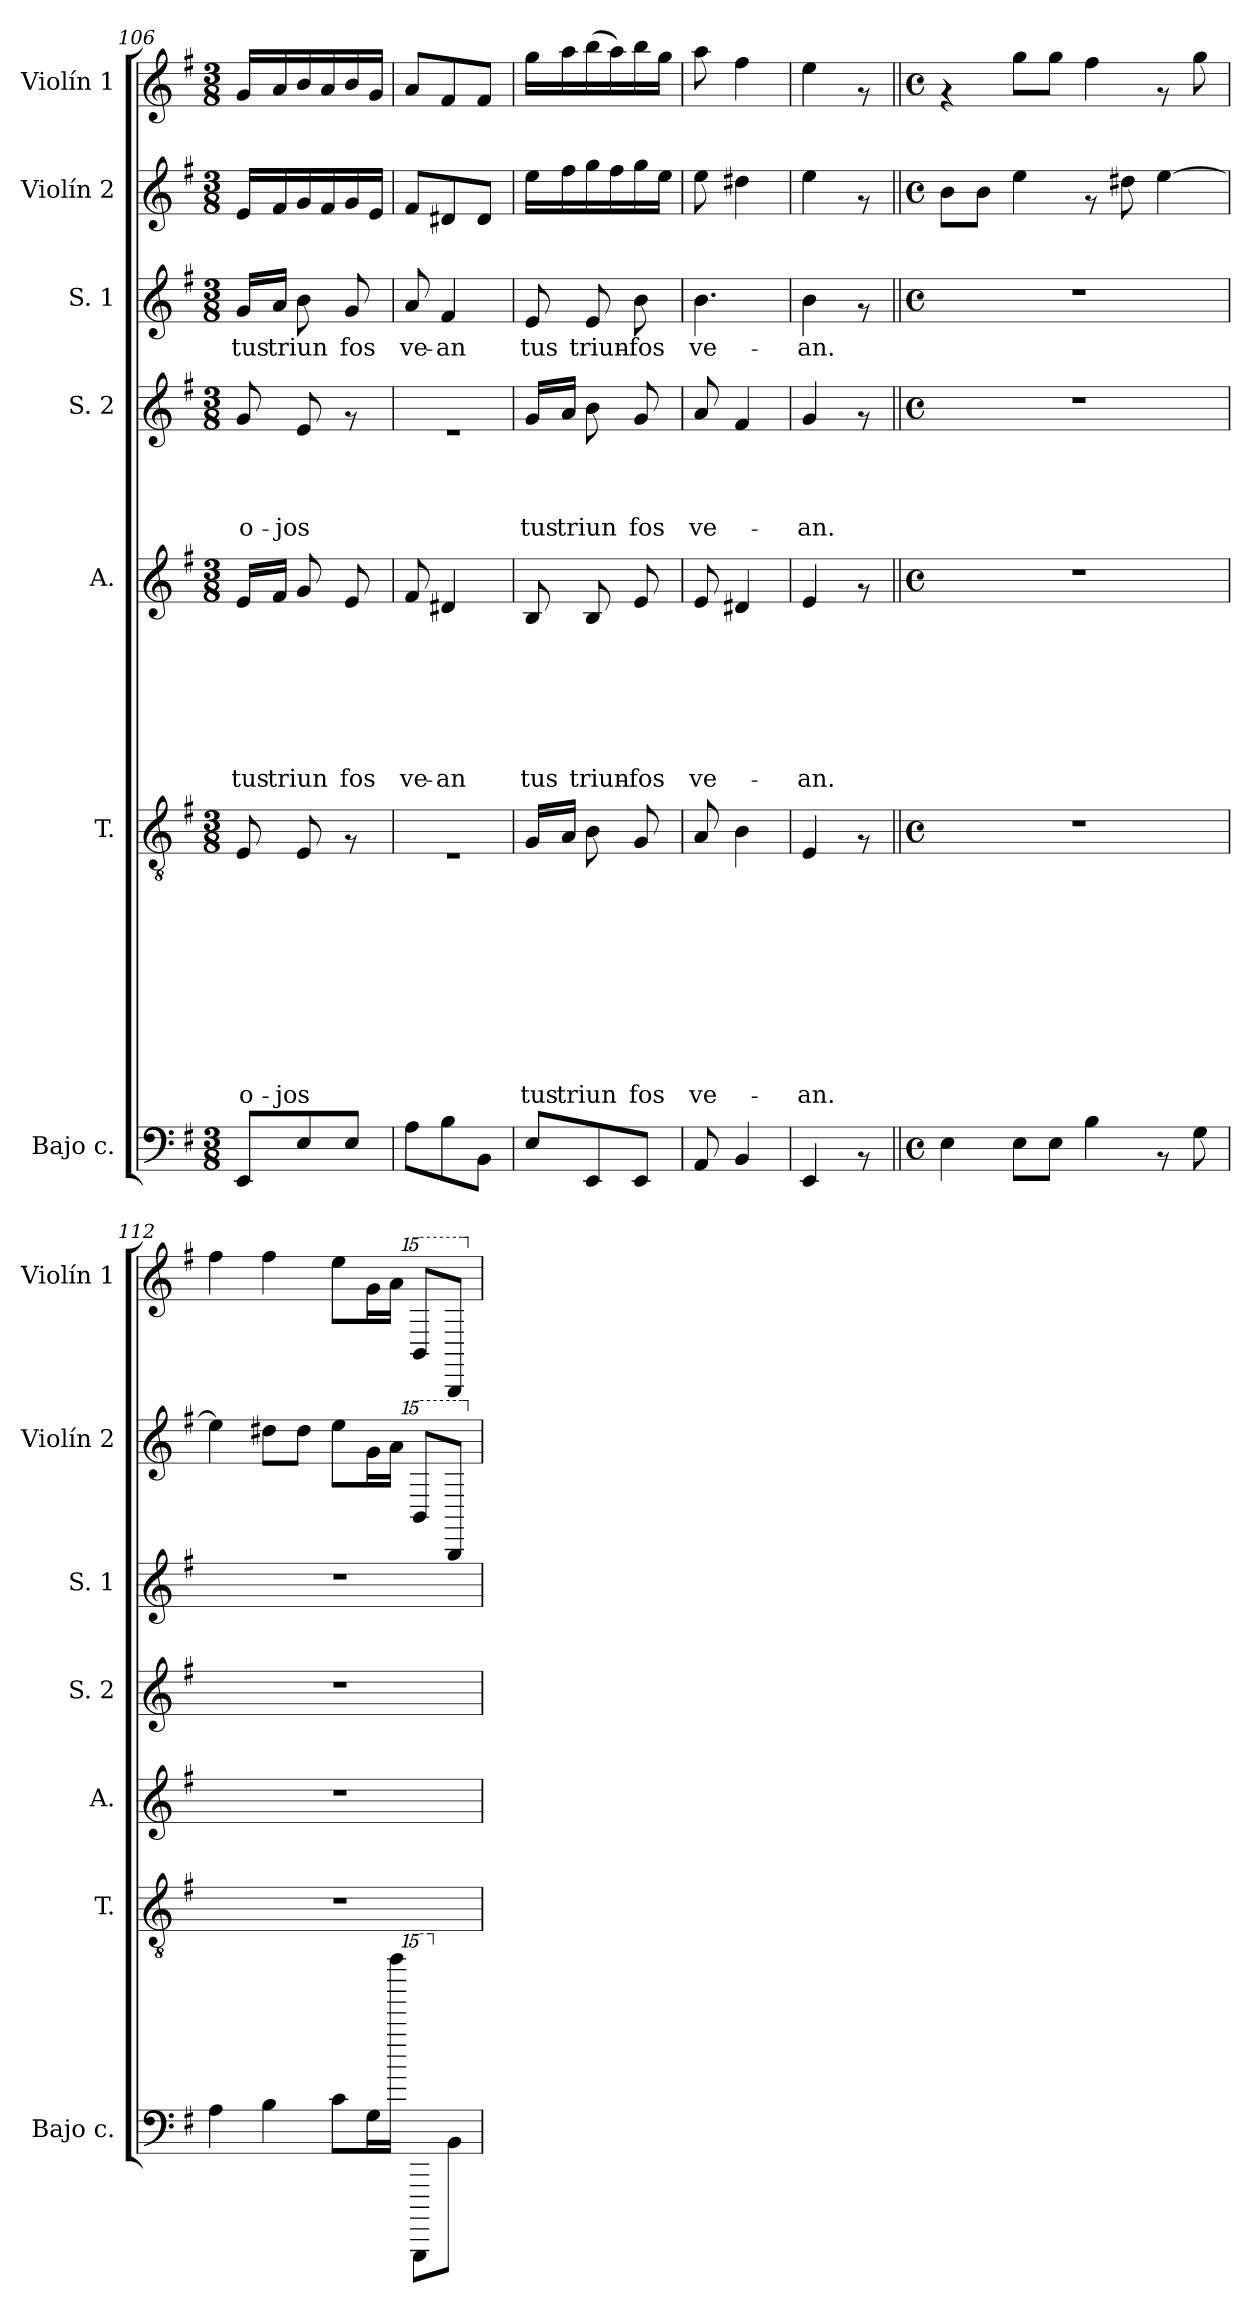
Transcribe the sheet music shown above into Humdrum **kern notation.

**kern	**kern	**text	**text	**text	**text	**text	**text	**text	**text	**text	**text	**kern	**text	**text	**text	**text	**text	**text	**text	**kern	**text	**text	**text	**text	**kern	**text	**kern	**kern
*part7	*part6	*part6	*part6	*part6	*part6	*part6	*part6	*part6	*part6	*part6	*part6	*part5	*part5	*part5	*part5	*part5	*part5	*part5	*part5	*part4	*part4	*part4	*part4	*part4	*part3	*part3	*part2	*part1
*staff7	*staff6	*staff6	*staff6	*staff6	*staff6	*staff6	*staff6	*staff6	*staff6	*staff6	*staff6	*staff5	*staff5	*staff5	*staff5	*staff5	*staff5	*staff5	*staff5	*staff4	*staff4	*staff4	*staff4	*staff4	*staff3	*staff3	*staff2	*staff1
*I"Bajo c.	*I"T.	*	*	*	*	*	*	*	*	*	*	*I"A.	*	*	*	*	*	*	*	*I"S. 2	*	*	*	*	*I"S. 1	*	*I"Violín 2	*I"Violín 1
*I'Bajo c.	*I'T.	*	*	*	*	*	*	*	*	*	*	*I'A.	*	*	*	*	*	*	*	*I'S. 2	*	*	*	*	*I'S. 1	*	*I'Violín 2	*I'Violín 1
*clefF4	*clefGv2	*	*	*	*	*	*	*	*	*	*	*clefG2	*	*	*	*	*	*	*	*clefG2	*	*	*	*	*clefG2	*	*clefG2	*clefG2
*ITrd7c12	*	*	*	*	*	*	*	*	*	*	*	*	*	*	*	*	*	*	*	*	*	*	*	*	*	*	*	*
*k[f#]	*k[f#]	*	*	*	*	*	*	*	*	*	*	*k[f#]	*	*	*	*	*	*	*	*k[f#]	*	*	*	*	*k[f#]	*	*k[f#]	*k[f#]
*G:	*G:	*	*	*	*	*	*	*	*	*	*	*G:	*	*	*	*	*	*	*	*G:	*	*	*	*	*G:	*	*G:	*G:
*M3/8	*M3/8	*	*	*	*	*	*	*	*	*	*	*M3/8	*	*	*	*	*	*	*	*M3/8	*	*	*	*	*M3/8	*	*M3/8	*M3/8
=106	=106	=106	=106	=106	=106	=106	=106	=106	=106	=106	=106	=106	=106	=106	=106	=106	=106	=106	=106	=106	=106	=106	=106	=106	=106	=106	=106	=106
!	!	!	!	!	!	!	!	!	!	!	!LO:LY:b	!	!	!	!	!	!	!	!LO:LY:b	!	!	!	!	!LO:LY:b	!	!LO:LY:b	!	!
8EEE/L	8E/	.	.	.	.	.	.	.	.	.	o-	16e/LL	.	.	.	.	.	.	tus	8g/	.	.	.	o-	16g/LL	tus	16e/LL	16g/LL
!	!	!	!	!	!	!	!	!	!	!	!	!	!	!	!	!	!	!	!LO:LY:b	!	!	!	!	!	!	!LO:LY:b	!	!
.	.	.	.	.	.	.	.	.	.	.	.	16f#/JJ	.	.	.	.	.	.	triun	.	.	.	.	.	16a/JJ	triun	16f#/	16a/
!	!	!	!	!	!	!	!	!	!	!	!LO:LY:b	!	!	!	!	!	!	!	!	!	!	!	!	!LO:LY:b	!	!	!	!
8EE/	8E/	.	.	.	.	.	.	.	.	.	-jos	8g/	.	.	.	.	.	.	.	8e/	.	.	.	-jos	8b\	.	16g/	16b/
.	.	.	.	.	.	.	.	.	.	.	.	.	.	.	.	.	.	.	.	.	.	.	.	.	.	.	16f#/	16a/
!	!	!	!	!	!	!	!	!	!	!	!	!	!	!	!	!	!	!	!LO:LY:b	!	!	!	!	!	!	!LO:LY:b	!	!
8EE/J	8rF	.	.	.	.	.	.	.	.	.	.	8e/	.	.	.	.	.	.	fos	8rf	.	.	.	.	8g/	fos	16g/	16b/
.	.	.	.	.	.	.	.	.	.	.	.	.	.	.	.	.	.	.	.	.	.	.	.	.	.	.	16e/JJ	16g/JJ
=107	=107	=107	=107	=107	=107	=107	=107	=107	=107	=107	=107	=107	=107	=107	=107	=107	=107	=107	=107	=107	=107	=107	=107	=107	=107	=107	=107	=107
!	!	!	!	!	!	!	!	!	!	!	!	!	!	!	!	!	!	!	!LO:LY:b	!	!	!	!	!	!	!LO:LY:b	!	!
8AA\L	4.rE	.	.	.	.	.	.	.	.	.	.	8f#/	.	.	.	.	.	.	ve-	4.re	.	.	.	.	8a/	ve-	8f#/L	8a/L
!	!	!	!	!	!	!	!	!	!	!	!	!	!	!	!	!	!	!	!LO:LY:b	!	!	!	!	!	!	!LO:LY:b	!	!
8BB\	.	.	.	.	.	.	.	.	.	.	.	4d#X/	.	.	.	.	.	.	-an	.	.	.	.	.	4f#/	-an	8d#X/	8f#/
8BBB\J	.	.	.	.	.	.	.	.	.	.	.	.	.	.	.	.	.	.	.	.	.	.	.	.	.	.	8d#/J	8f#/J
=108	=108	=108	=108	=108	=108	=108	=108	=108	=108	=108	=108	=108	=108	=108	=108	=108	=108	=108	=108	=108	=108	=108	=108	=108	=108	=108	=108	=108
!	!	!	!	!	!	!	!	!	!	!	!LO:LY:b	!	!	!	!	!	!	!	!LO:LY:b	!	!	!	!	!LO:LY:b	!	!LO:LY:b	!	!
8EE/L	16G/LL	.	.	.	.	.	.	.	.	.	tus	8B/	.	.	.	.	.	.	tus	16g/LL	.	.	.	tus	8e/	tus	16ee\LL	16gg\LL
!	!	!	!	!	!	!	!	!	!	!	!LO:LY:b	!	!	!	!	!	!	!	!	!	!	!	!	!LO:LY:b	!	!	!	!
.	16A/JJ	.	.	.	.	.	.	.	.	.	triun	.	.	.	.	.	.	.	.	16a/JJ	.	.	.	triun	.	.	16ff#\	16aa\
!	!	!	!	!	!	!	!	!	!	!	!	!	!	!	!	!	!	!	!LO:LY:b	!	!	!	!	!	!	!LO:LY:b	!	!
8EEE/	8B\	.	.	.	.	.	.	.	.	.	.	8B/	.	.	.	.	.	.	triun-	8b\	.	.	.	.	8e/	triun-	16gg\	(<16bb\
.	.	.	.	.	.	.	.	.	.	.	.	.	.	.	.	.	.	.	.	.	.	.	.	.	.	.	16ff#\	16aa\)
!	!	!	!	!	!	!	!	!	!	!	!LO:LY:b	!	!	!	!	!	!	!	!LO:LY:b	!	!	!	!	!LO:LY:b	!	!LO:LY:b	!	!
8EEE/J	8G/	.	.	.	.	.	.	.	.	.	fos	8e/	.	.	.	.	.	.	-fos	8g/	.	.	.	fos	8b\	-fos	16gg\	16bb\
.	.	.	.	.	.	.	.	.	.	.	.	.	.	.	.	.	.	.	.	.	.	.	.	.	.	.	16ee\JJ	16gg\JJ
=109	=109	=109	=109	=109	=109	=109	=109	=109	=109	=109	=109	=109	=109	=109	=109	=109	=109	=109	=109	=109	=109	=109	=109	=109	=109	=109	=109	=109
!	!	!	!	!	!	!	!	!	!	!	!LO:LY:b	!	!	!	!	!	!	!	!LO:LY:b	!	!	!	!	!LO:LY:b	!	!LO:LY:b	!	!
8AAA/	8A/	.	.	.	.	.	.	.	.	.	ve-	8e/	.	.	.	.	.	.	ve-	8a/	.	.	.	ve-	4.b\	ve-	8ee\	8aa\
4BBB/	4B\	.	.	.	.	.	.	.	.	.	.	4d#X/	.	.	.	.	.	.	.	4f#/	.	.	.	.	.	.	4dd#X\	4ff#\
=110	=110	=110	=110	=110	=110	=110	=110	=110	=110	=110	=110	=110	=110	=110	=110	=110	=110	=110	=110	=110	=110	=110	=110	=110	=110	=110	=110	=110
!	!	!	!	!	!	!	!	!	!	!	!LO:LY:b	!	!	!	!	!	!	!	!LO:LY:b	!	!	!	!	!LO:LY:b	!	!LO:LY:b	!	!
4EEE/	4E/	.	.	.	.	.	.	.	.	.	-an.	4e/	.	.	.	.	.	.	-an.	4g/	.	.	.	-an.	4b\	-an.	4ee\	4ee\
8rAA	8rF	.	.	.	.	.	.	.	.	.	.	8rf	.	.	.	.	.	.	.	8rf	.	.	.	.	8rf	.	8rf	8rf
!!LO:PB:g=z
=111||	=111||	=111||	=111||	=111||	=111||	=111||	=111||	=111||	=111||	=111||	=111||	=111||	=111||	=111||	=111||	=111||	=111||	=111||	=111||	=111||	=111||	=111||	=111||	=111||	=111||	=111||	=111||	=111||
*M4/4	*M4/4	*	*	*	*	*	*	*	*	*	*	*M4/4	*	*	*	*	*	*	*	*M4/4	*	*	*	*	*M4/4	*	*M4/4	*M4/4
*met(c)	*met(c)	*	*	*	*	*	*	*	*	*	*	*met(c)	*	*	*	*	*	*	*	*met(c)	*	*	*	*	*met(c)	*	*met(c)	*met(c)
4EE\	1r	.	.	.	.	.	.	.	.	.	.	1r	.	.	.	.	.	.	.	1r	.	.	.	.	1r	.	8b\L	4rf
.	.	.	.	.	.	.	.	.	.	.	.	.	.	.	.	.	.	.	.	.	.	.	.	.	.	.	8b\J	.
8EE\L	.	.	.	.	.	.	.	.	.	.	.	.	.	.	.	.	.	.	.	.	.	.	.	.	.	.	4ee\	8gg\L
8EE\J	.	.	.	.	.	.	.	.	.	.	.	.	.	.	.	.	.	.	.	.	.	.	.	.	.	.	.	8gg\J
4BB\	.	.	.	.	.	.	.	.	.	.	.	.	.	.	.	.	.	.	.	.	.	.	.	.	.	.	8rf	4ff#\
.	.	.	.	.	.	.	.	.	.	.	.	.	.	.	.	.	.	.	.	.	.	.	.	.	.	.	8dd#X\	.
8rAA	.	.	.	.	.	.	.	.	.	.	.	.	.	.	.	.	.	.	.	.	.	.	.	.	.	.	[>4ee\	8rf
8GG\	.	.	.	.	.	.	.	.	.	.	.	.	.	.	.	.	.	.	.	.	.	.	.	.	.	.	.	8gg\
=112	=112	=112	=112	=112	=112	=112	=112	=112	=112	=112	=112	=112	=112	=112	=112	=112	=112	=112	=112	=112	=112	=112	=112	=112	=112	=112	=112	=112
4AA\	1r	.	.	.	.	.	.	.	.	.	.	1r	.	.	.	.	.	.	.	1r	.	.	.	.	1r	.	4ee\]	4ff#\
4BB\	.	.	.	.	.	.	.	.	.	.	.	.	.	.	.	.	.	.	.	.	.	.	.	.	.	.	8dd#X\L	4ff#\
.	.	.	.	.	.	.	.	.	.	.	.	.	.	.	.	.	.	.	.	.	.	.	.	.	.	.	8dd#\J	.
8C\L	.	.	.	.	.	.	.	.	.	.	.	.	.	.	.	.	.	.	.	.	.	.	.	.	.	.	8ee\L	8ee\L
16GG\L	.	.	.	.	.	.	.	.	.	.	.	.	.	.	.	.	.	.	.	.	.	.	.	.	.	.	16g\L	16g\L
16aaa\JJ	.	.	.	.	.	.	.	.	.	.	.	.	.	.	.	.	.	.	.	.	.	.	.	.	.	.	16a\JJ	16a\JJ
*15ma	*	*	*	*	*	*	*	*	*	*	*	*	*	*	*	*	*	*	*	*	*	*	*	*	*	*	*	*
*	*	*	*	*	*	*	*	*	*	*	*	*	*	*	*	*	*	*	*	*	*	*	*	*	*	*	*15ma	*
*	*	*	*	*	*	*	*	*	*	*	*	*	*	*	*	*	*	*	*	*	*	*	*	*	*	*	*	*15ma
8BBBB\L	.	.	.	.	.	.	.	.	.	.	.	.	.	.	.	.	.	.	.	.	.	.	.	.	.	.	8b/L	8b/L
*X15ma	*	*	*	*	*	*	*	*	*	*	*	*	*	*	*	*	*	*	*	*	*	*	*	*	*	*	*	*
8BBB\J	.	.	.	.	.	.	.	.	.	.	.	.	.	.	.	.	.	.	.	.	.	.	.	.	.	.	8B/J	8B/J
*	*	*	*	*	*	*	*	*	*	*	*	*	*	*	*	*	*	*	*	*	*	*	*	*	*	*	*X15ma	*
*	*	*	*	*	*	*	*	*	*	*	*	*	*	*	*	*	*	*	*	*	*	*	*	*	*	*	*	*X15ma
=	=	=	=	=	=	=	=	=	=	=	=	=	=	=	=	=	=	=	=	=	=	=	=	=	=	=	=	=
*-	*-	*-	*-	*-	*-	*-	*-	*-	*-	*-	*-	*-	*-	*-	*-	*-	*-	*-	*-	*-	*-	*-	*-	*-	*-	*-	*-	*-
